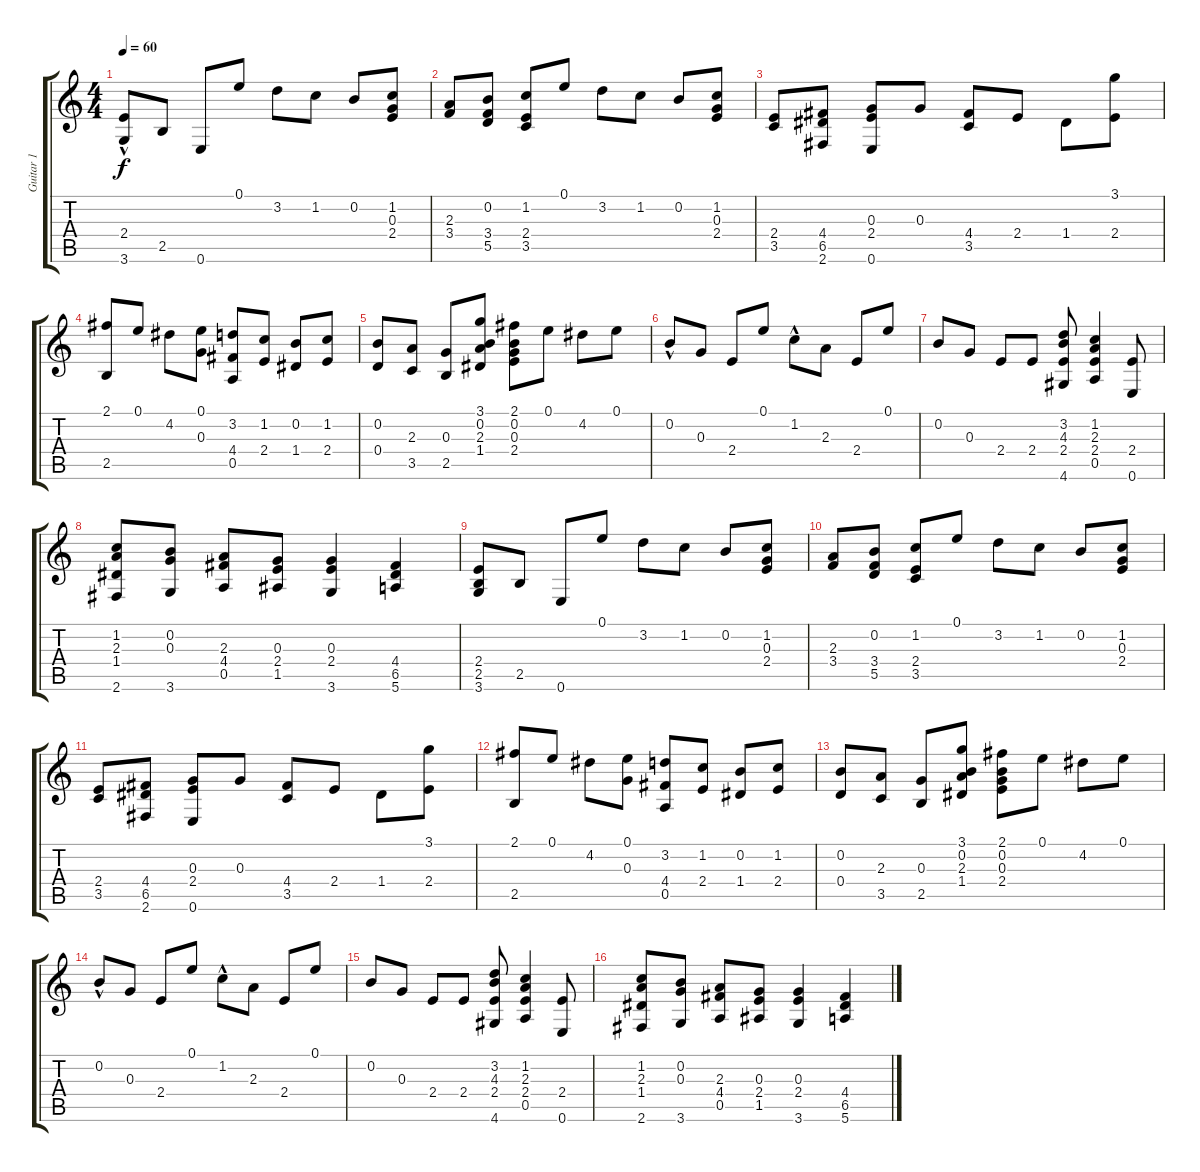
\track ("Guitar 1" "Guitar 1") {instrument acousticguitarnylon}
\staff {score tabs}
\tuning (E4 B3 G3 D3 A2 E2) {hide}
\ts (4 4)
\tempo 60
\clef g2
\ks c
(2.4{hac} 3.6).8{dy f} 2.5.8 0.6.8 0.1.8 3.2.8 1.2.8 0.2.8 (1.2 0.3 2.4).8 |
(2.3 3.4).8 (0.2 3.4 5.5).8 (1.2 2.4 3.5).8 0.1.8 3.2.8 1.2.8 0.2.8 (1.2 0.3 2.4).8 |
(2.4 3.5).8 (4.4 6.5 2.6).8 (0.3 2.4 0.6).8 0.3.8 (4.4 3.5).8 2.4.8 1.4.8 (3.1 2.4).8 |
(2.1 2.5).8 0.1.8 4.2.8 (0.1 0.3).8 (3.2 4.4 0.5).8 (1.2 2.4).8 (0.2 1.4).8 (1.2 2.4).8 |
(0.2 0.4).8 (2.3 3.5).8 (0.3 2.5).8 (3.1 0.2 2.3 1.4).8 (2.1 0.2 0.3 2.4).8 0.1.8 4.2.8 0.1.8 |
0.2{hac}.8 0.3.8 2.4.8 0.1.8 1.2{hac}.8 2.3.8 2.4.8 0.1.8 |
0.2.8 0.3.8 2.4.8 2.4.8 (3.2 4.3 2.4 4.6).8 (1.2 2.3 2.4 0.5).4 (2.4 0.6).8 |
(1.2 2.3 1.4 2.6).8 (0.2 0.3 3.6).8 (2.3 4.4 0.5).8 (0.3 2.4 1.5).8 (0.3 2.4 3.6).4 (4.4 6.5 5.6).4 |
(2.4 2.5 3.6).8 2.5.8 0.6.8 0.1.8 3.2.8 1.2.8 0.2.8 (1.2 0.3 2.4).8 |
(2.3 3.4).8 (0.2 3.4 5.5).8 (1.2 2.4 3.5).8 0.1.8 3.2.8 1.2.8 0.2.8 (1.2 0.3 2.4).8 |
(2.4 3.5).8 (4.4 6.5 2.6).8 (0.3 2.4 0.6).8 0.3.8 (4.4 3.5).8 2.4.8 1.4.8 (3.1 2.4).8 |
(2.1 2.5).8 0.1.8 4.2.8 (0.1 0.3).8 (3.2 4.4 0.5).8 (1.2 2.4).8 (0.2 1.4).8 (1.2 2.4).8 |
(0.2 0.4).8 (2.3 3.5).8 (0.3 2.5).8 (3.1 0.2 2.3 1.4).8 (2.1 0.2 0.3 2.4).8 0.1.8 4.2.8 0.1.8 |
0.2{hac}.8 0.3.8 2.4.8 0.1.8 1.2{hac}.8 2.3.8 2.4.8 0.1.8 |
0.2.8 0.3.8 2.4.8 2.4.8 (3.2 4.3 2.4 4.6).8 (1.2 2.3 2.4 0.5).4 (2.4 0.6).8 |
(1.2 2.3 1.4 2.6).8 (0.2 0.3 3.6).8 (2.3 4.4 0.5).8 (0.3 2.4 1.5).8 (0.3 2.4 3.6).4 (4.4 6.5 5.6).4
